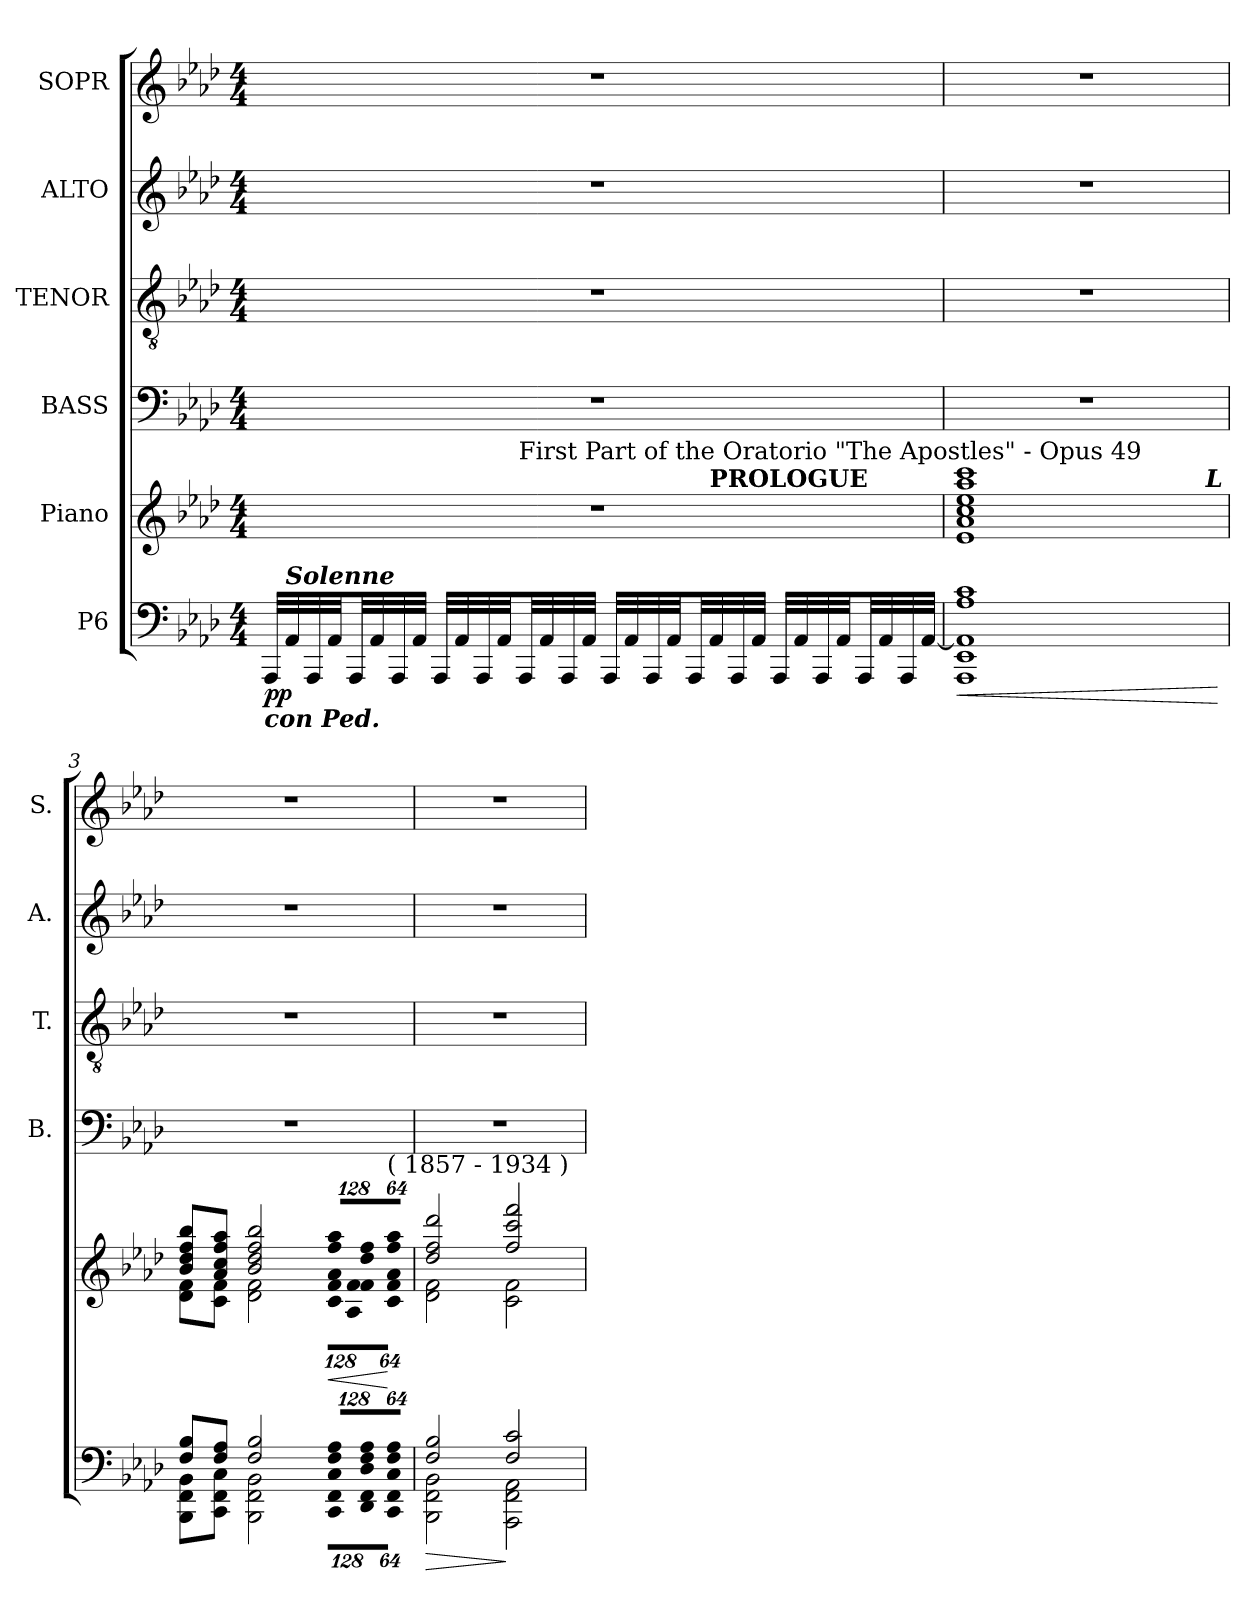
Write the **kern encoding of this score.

**kern	**dynam	**kern	**dynam	**kern	**kern	**kern	**kern
*part6	*part6	*part5	*part5	*part4	*part3	*part2	*part1
*staff6	*staff6	*staff5	*staff5	*staff4	*staff3	*staff2	*staff1
*I"P6	*	*I"Piano	*	*I"BASS	*I"TENOR	*I"ALTO	*I"SOPR
*	*	*	*	*I'B.	*I'T.	*I'A.	*I'S.
!!LO:PB:g=z
*clefF4	*	*clefG2	*	*clefF4	*clefGv2	*clefG2	*clefG2
*	*	*	*	*	*ITrd7c12	*	*
*k[b-e-a-d-]	*	*k[b-e-a-d-]	*	*k[b-e-a-d-]	*k[b-e-a-d-]	*k[b-e-a-d-]	*k[b-e-a-d-]
*A-:	*	*A-:	*	*A-:	*A-:	*A-:	*A-:
*M4/4	*	*M4/4	*	*M4/4	*M4/4	*M4/4	*M4/4
*MM60	*	*MM60	*	*MM60	*MM60	*MM60	*MM60
=1	=1	=1	=1	=1	=1	=1	=1
!	!	!LO:TX:a:B:t=Editor&colon; John Henry Fowler	!	!	!	!	!
!	!	!LO:TX:a:B:t=( Revision&colon; 9 - 2 - 2007 )	!	!	!	!	!
!LO:TX:b:Bi:t=con Ped.	!	!	!	!	!	!	!
*	*	*^	*	*	*	*	*
*	*	*	*^	*	*	*	*	*
32AAA-i/LLL	pp	1r	4.ryy	2ryy	.	1r	1r	1r	1r
!LO:TX:a:Bi:t=Solenne	!	!	!	!	!	!	!	!	!
32AA-i/	.	.	.	.	.	.	.	.	.
32AAA-i/	.	.	.	.	.	.	.	.	.
32AA-i/JJ	.	.	.	.	.	.	.	.	.
32AAA-i/LL	.	.	.	.	.	.	.	.	.
32AA-i/	.	.	.	.	.	.	.	.	.
32AAA-i/	.	.	.	.	.	.	.	.	.
32AA-i/JJJ	.	.	.	.	.	.	.	.	.
32AAA-i/LLL	.	.	.	.	.	.	.	.	.
32AA-i/	.	.	.	.	.	.	.	.	.
32AAA-i/	.	.	.	.	.	.	.	.	.
32AA-i/JJ	.	.	.	.	.	.	.	.	.
!	!	!	!LO:TX:a:t=First Part of the Oratorio "The Apostles" - Opus 49	!	!	!	!	!	!
32AAA-i/LL	.	.	2ryy	.	.	.	.	.	.
32AA-i/	.	.	.	.	.	.	.	.	.
32AAA-i/	.	.	.	.	.	.	.	.	.
32AA-i/JJJ	.	.	.	.	.	.	.	.	.
32AAA-i/LLL	.	.	.	8ryy	.	.	.	.	.
32AA-i/	.	.	.	.	.	.	.	.	.
32AAA-i/	.	.	.	.	.	.	.	.	.
32AA-i/JJ	.	.	.	.	.	.	.	.	.
32AAA-i/LL	.	.	.	32ryy	.	.	.	.	.
!	!	!	!	!LO:TX:a:B:t=PROLOGUE	!	!	!	!	!
32AA-i/	.	.	.	4ryy	.	.	.	.	.
32AAA-i/	.	.	.	.	.	.	.	.	.
32AA-i/JJJ	.	.	.	.	.	.	.	.	.
32AAA-i/LLL	.	.	.	.	.	.	.	.	.
32AA-i/	.	.	.	.	.	.	.	.	.
32AAA-i/	.	.	.	.	.	.	.	.	.
32AA-i/JJ	.	.	.	.	.	.	.	.	.
32AAA-i/LL	.	.	8ryy	.	.	.	.	.	.
32AA-i/	.	.	.	16.ryy	.	.	.	.	.
32AAA-i/	.	.	.	.	.	.	.	.	.
[32AA-i/JJJ	.	.	.	.	.	.	.	.	.
=2	=2	=2	=2	=2	=2	=2	=2	=2	=2
!	!LO:HP:b	!	!	!	!	!	!	!	!
*^	*	*	*	*	*	*	*	*	*
!	!	!LO:HP:n=1:b	!	!	!	!	!	!	!	!
1EE-i 1AA-i] 1A-i 1ci	1AAA-i	< >	1a-i 1cci 1ee-i 1aa-i 1ccci	1e-i	2ryy	.	1r	1r	1r	1r
.	.	.	.	.	4ryy	.	.	.	.	.
.	.	.	.	.	8ryy	.	.	.	.	.
.	.	.	.	.	16ryy	.	.	.	.	.
.	.	.	.	.	32ryy	.	.	.	.	.
.	.	.	.	.	64ryy	.	.	.	.	.
.	.	.	.	.	128...ryy	.	.	.	.	.
!	!	!	!	!	!LO:TX:a:Bi:t=L	!	!	!	!	!
.	.	.	.	.	1024ryy	.	.	.	.	.
*v	*v	*	*	*	*	*	*	*	*	*
.	[ ]	.	.	.	.	.	.	.	.
*	*	*	*v	*v	*	*	*	*	*
=3	=3	=3	=3	=3	=3	=3	=3	=3
*^	*	*	*	*	*	*	*	*
8Fi/ 8B-iL	8BBB-i\ 8FFi 8BB-iL	.	8b-i/ 8dd-i 8ffi 8bb-iL	8d-i\ 8fiL	.	1r	1r	1r	1r
8Fi/ 8A-iJ	8CCi\ 8FFi 8CiJ	.	8a-i/ 8cci 8ffi 8aa-iJ	8ci\ 8fiJ	.	.	.	.	.
2Fi/ 2B-i	2BBB-i\ 2FFi 2BB-i	.	2b-i/ 2dd-i 2ffi 2bb-i	2d-i\ 2fi	.	.	.	.	.
*Xbrackettup	*	*	*	*	*	*	*	*	*
!LO:N:vis=8	!LO:N:vis=8	!	!	!	!	!	!	!	!
*	*	*	*Xbrackettup	*	*	*	*	*	*
!	!	!	!LO:N:vis=8	!LO:N:vis=8	!LO:HP:b	!	!	!	!
1024%85Fi/ 1024%85A-iL	1024%85CCi\ 1024%85FFi 1024%85CiL	.	1024%85a-i/ 1024%85ffi 1024%85aa-iL	1024%85ci\ 1024%85fiL	<	.	.	.	.
!LO:N:vis=8	!LO:N:vis=8	!	!LO:N:vis=8	!LO:N:vis=8	!	!	!	!	!
1024%85Fi/ 1024%85A-i	1024%85DD-i\ 1024%85FFi 1024%85D-i	.	1024%85fi/ 1024%85dd-i 1024%85ffi	1024%85A-i\ 1024%85fi	.	.	.	.	.
!	!	!	!LO:TX:a:t=( 1857 - 1934 )	!	!	!	!	!	!
!LO:N:vis=8	!LO:N:vis=8	!	!LO:N:vis=8	!LO:N:vis=8	!	!	!	!	!
512%43Fi/ 512%43A-iJ	512%43CCi\ 512%43FFi 512%43CiJ	.	512%43a-i/ 512%43ffi 512%43aa-iJ	512%43ci\ 512%43fiJ	[	.	.	.	.
=4	=4	=4	=4	=4	=4	=4	=4	=4	=4
!	!	!LO:HP:b	!	!	!	!	!	!	!
2Fi/ 2B-i	2BBB-i\ 2FFi 2BB-i	>	2dd-i/ 2ffi 2ddd-i	2d-i\ 2fi	.	1r	1r	1r	1r
2Fi/ 2ci	2AAA-i\ 2FFi 2AA-i	]	2ffi/ 2ccci 2fffi	2ci\ 2fi	.	.	.	.	.
*v	*v	*	*	*	*	*	*	*	*
*	*	*v	*v	*	*	*	*	*
=	=	=	=	=	=	=	=
*-	*-	*-	*-	*-	*-	*-	*-
